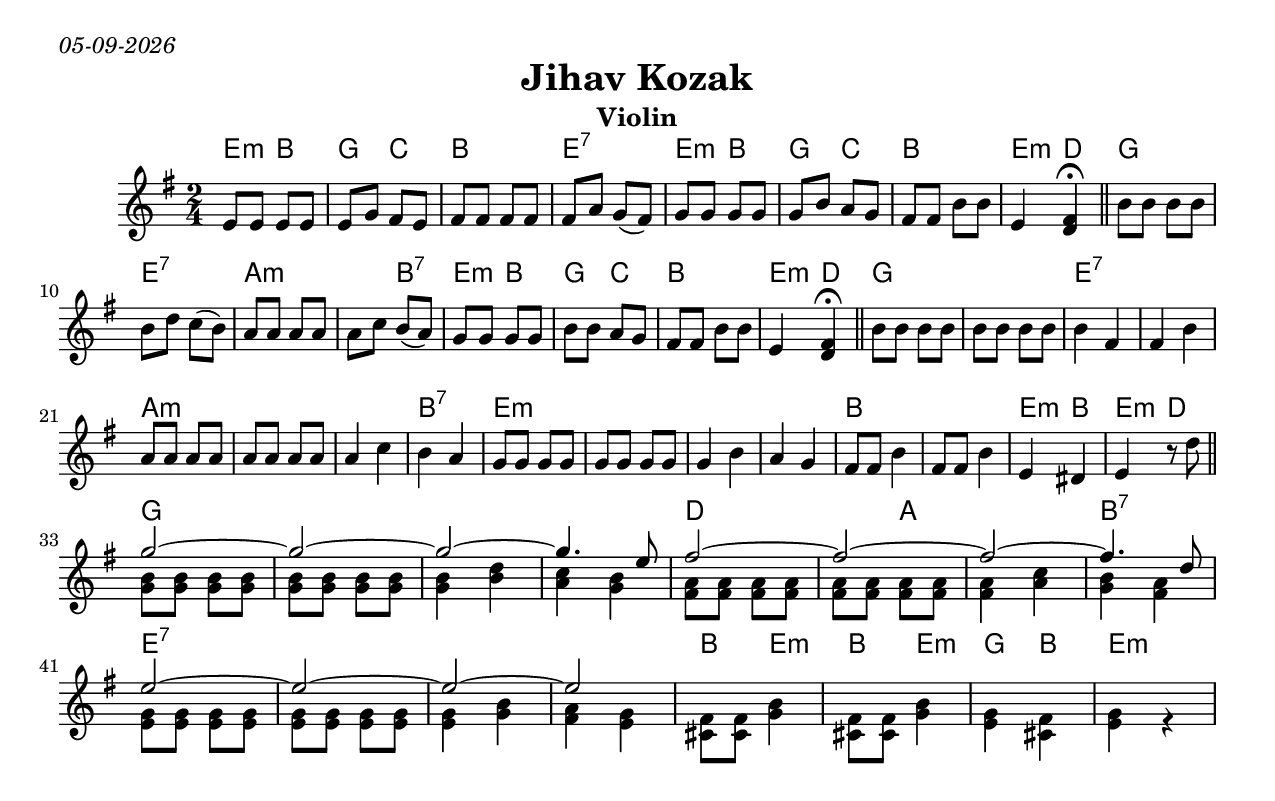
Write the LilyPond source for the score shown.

\version "2.24.0"
\include "english.ly"
%\pointAndClickOff
\paper{
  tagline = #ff
  print-all-headers = ##t
  #(set-paper-size "letter")
}
date = #(strftime "%d-%m-%Y" (localtime (current-time)))

\markup{ \italic{ \date }  }

%\markup{ Got something to say? }

global = {
  \clef treble
  \key e \minor
  \time 2/4
  \set Score.rehearsalMarkFormatter = #format-mark-box-alphabet
}

%#################################### Melody ########################
melody = \relative c' {
  \global
  %\partial 4 g4    %lead in notes

  e8 e e e
  e8 g fs e
  fs fs fs fs
  fs a g(fs)

  g g g g
  g b a g
  fs fs b b
  e,4 <<d fs \fermata >>  \bar"||" %add slur

  b8 b b b
  b d c(b)
  a a a a
  a c b(a)

  g g g g
  b b a g
  fs fs b b
  e,4 <<d fs\fermata >>  \bar "||"

  b8 b b b
  b b b b
  b4 fs
  fs4 b

  a8 a a a
  a a a a
  a4 c
  b4 a

  g8 g g g
  g g g g
  g4 b
  a4 g

  fs8 fs b4
  fs8 fs b4
  e,4 ds
  e r8 d'  \bar"||"
  \break
<<
  \relative {g''2 ~ g2 ~g2 ~ g4. e8
   fs2~fs2~fs2~fs4. d8
   e2~e~e~e
  }
  \\
  \relative {
   <<g'8 b>> <<g b>> <<g b>> <<g b>>
   <<g b>> <<g b>><<g b>><<g b>>
   <<g4 b>><<b d>>
   <<a4 c>><<g b>>

   <<fs8 a>><<fs a>><<fs8 a>><<fs a>>
   <<fs8 a>><<fs a>><<fs8 a>><<fs a>>
   <<fs4 a>> <<a c>>
   <<g4 b>><<fs a>>

   <<e8 g>><<e g>><<e g>><<e g>>
   <<e8 g>><<e g>><<e g>><<e g>>
   <<e4 g>> <<g b>>
   <<fs a>> <<e g>>

   <<cs,8 fs>><<cs fs>> <<g4 b>>
   <<cs,8 fs>><<cs fs>> <<g4 b>>
   <<e,4 g>> <<cs, fs>>
   <<e4 g>> r



  }
  %\\
  %\relative { f2 }
>>

}
%################################# Lyrics #####################
%\addlyrics{ \set stanza = #"1. " }
%################################# Chords #######################
harmonies = \chordmode {
   e4:m
   b4
   g4 c
   b2

   e2:7
   e4:m b4
   g4 c4
   b2
   e4:m d4
   %bar
   g2
   e2:7
   a4*3:m b4:7
   e4:m
   b4
   g4 c4
   b2
   e4:m d4

  %bar

  g2*2
  e2*2:7
  a2*3:m
  b2:7
  e2*4:m
  b2*2
  e4:m b4
  e4:m d

  % bar
  g2*4
  d4*3
  a4*3
  b2:7
  e2*4:7
  b4 e4:m
  b4 e4:m
  g4 b4
  e2:m
}

\score {
  % transpose score below
  %\transpose c d
  <<
    \new ChordNames {
      \set chordChanges = ##f
      \harmonies
    }
    \new Staff   \melody
  >>
  \header{
    title= "Jihav Kozak"
    subtitle=""
    composer= ""

    instrument = "Violin"
    arranger= ""
  }
  \midi{\tempo 4 = 120}
  \layout{indent = 1.0\cm}
}
%{
% more verses:
\markup{}
\markup {
  \font-size #2
  \fill-line {
    \hspace #0.1 % distance from left margin
    \column {
      \line { "1."
\column {
 ""
}
      }
      \hspace #0.2 % vertical distance between verses
      \line { "2."
\column {
""
}
      }
    }
    \hspace #0.1  % horiz. distance between columns
    \column {
      \line { "3."
\column {
 ""
}
      }
      \hspace #0.2 % distance between verses
      \line { "4."
\column {
""
}
      }
    }
    \hspace #0.1 % distance to right margin
  }
}

%}